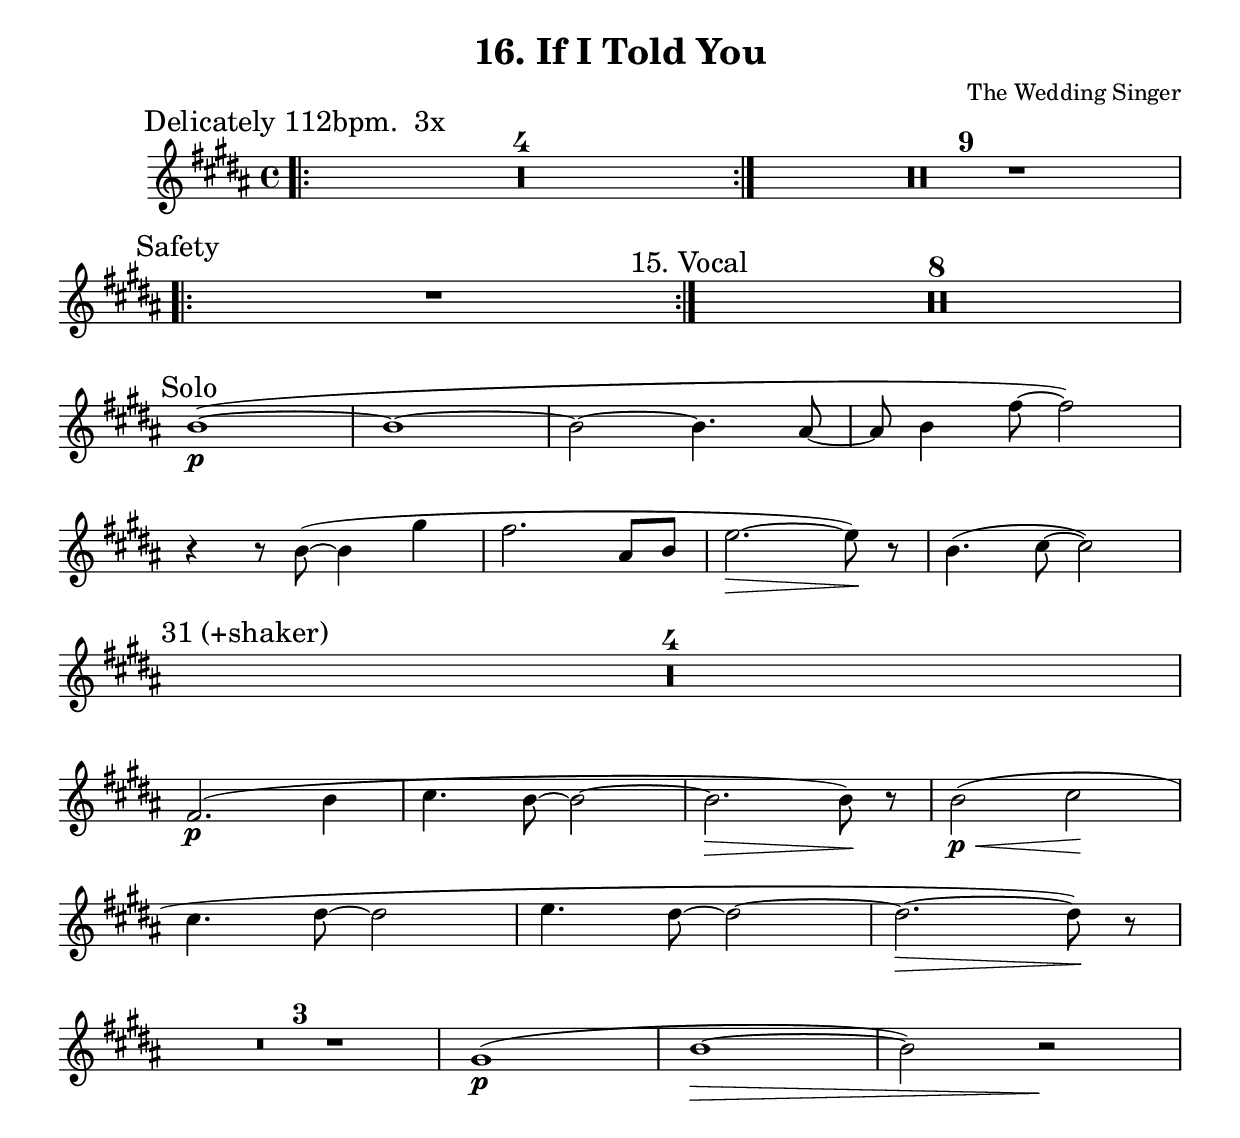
\header {
  title = "16. If I Told You"
  composer = "The Wedding Singer"
}

\score {
  %\transpose b fis
  \relative c' {
  \override Score.BarNumber.break-visibility = ##(#f #f #f)
  \key b \major
    \compressFullBarRests
    \repeat volta 2 { \bar ".|:" \mark "Delicately 112bpm.  3x" R1*4 } R1*9 \break
    \repeat volta 2 { \mark "Safety" R1 } \mark "15. Vocal" R1*8 \break
    \mark "Solo" b'1\p( ~ b ~ | b2 ~ b4. ais8 ~ | ais b4 fis'8 ~ fis2) \break
    r4 r8 b,8( ~ b4 gis' | fis2. ais,8 b | e2.\> ~ e8)\! r8 | b4.( cis8 ~ cis2) \break
    \mark "31 (+shaker)" R1*4 \break
    fis,2.\p( b4 | cis4. b8 ~ b2 ~ | b2.\> b8\!) r8 | b2\p\<( cis\! \break
    cis4. dis8 ~ dis2 | e4. dis8 ~ dis2 ~ dis 2.\> ~ dis8\!) r8 \break
    R1*3 gis,\p( b\> ~ b2) r2\! \break
    %TO OBOE
    
  }

  \layout {}
  \midi {}
}